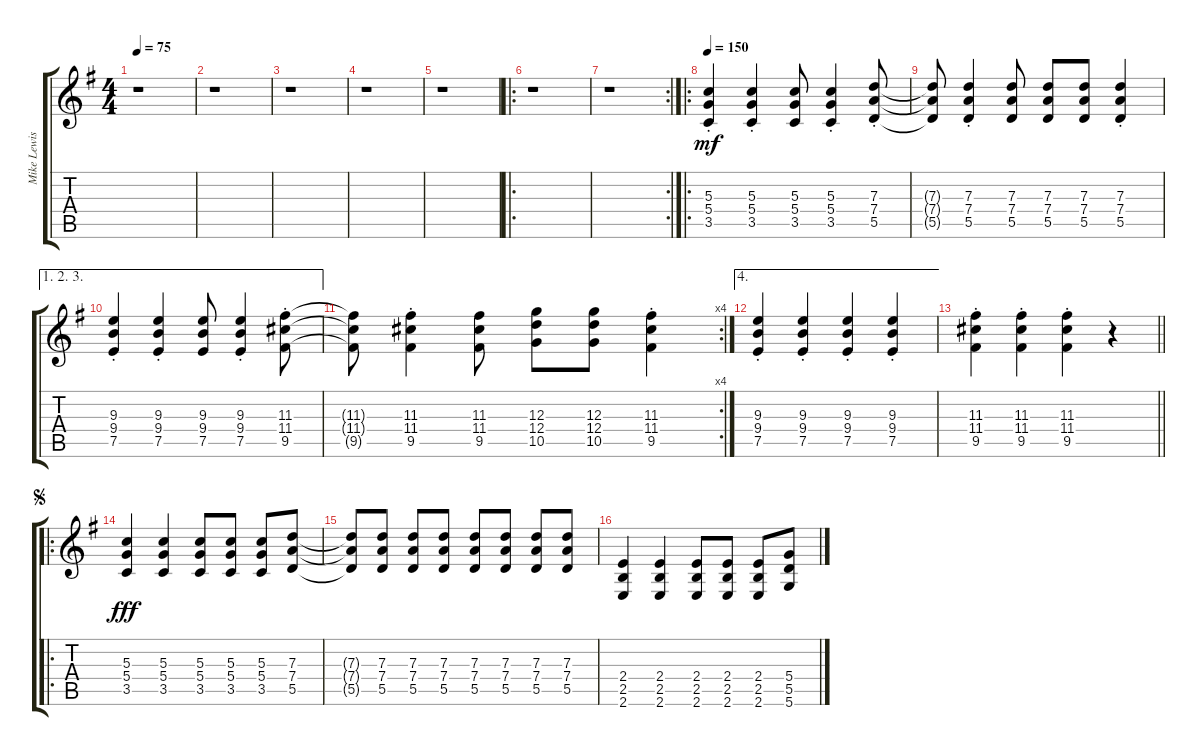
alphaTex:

\track ("Mike Lewis - Guitar" "Mike Lewis") {instrument overdrivenguitar}
\staff {score tabs}
\tuning (E4 B3 G3 D3 A2 D2) {hide}
\ts (4 4)
\tempo 75
\clef g2
\ks g
r.1{dy mf instrument overdrivenguitar} |
r.1 |
r.1 |
r.1 |
r.1 |
\ro
r.1 |
\rc 2
r.1 |
\ro
\tempo 150
(5.3{st} 5.4{st} 3.5{st}).4 (5.3{st} 5.4{st} 3.5{st}).4 (5.3 5.4 3.5).8 (5.3{st} 5.4{st} 3.5{st}).4 (7.3{st} 7.4{st} 5.5{st}).8 |
(7.3{t} 7.4{t} 5.5{t}).8 (7.3{st} 7.4{st} 5.5{st}).4 (7.3 7.4 5.5).8 (7.3 7.4 5.5).8 (7.3 7.4 5.5).8 (7.3{st} 7.4{st} 5.5{st}).4 |
\ae (1 2 3)
(9.3{st} 9.4{st} 7.5{st}).4 (9.3{st} 9.4{st} 7.5{st}).4 (9.3 9.4 7.5).8 (9.3{st} 9.4{st} 7.5{st}).4 (11.3{st} 11.4{st} 9.5{st}).8 |
\rc 4
(11.3{t} 11.4{t} 9.5{t}).8 (11.3{st} 11.4{st} 9.5{st}).4 (11.3 11.4 9.5).8 (12.3 12.4 10.5).8 (12.3 12.4 10.5).8 (11.3{st} 11.4{st} 9.5{st}).4 |
\ae 4
(9.3{st} 9.4{st} 7.5{st}).4 (9.3{st} 9.4{st} 7.5{st}).4 (9.3{st} 9.4{st} 7.5{st}).4 (9.3{st} 9.4{st} 7.5{st}).4 |
\barLineRight lightlight
(11.3{st} 11.4{st} 9.5{st}).4 (11.3{st} 11.4{st} 9.5{st}).4 (11.3{st} 11.4{st} 9.5{st}).4 r.4 |
\ro
\jump segno
(5.3 5.4 3.5).4{dy fff} (5.3 5.4 3.5).4 (5.3 5.4 3.5).8 (5.3 5.4 3.5).8 (5.3 5.4 3.5).8 (7.3 7.4 5.5).8 |
(7.3{t} 7.4{t} 5.5{t}).8 (7.3 7.4 5.5).8 (7.3 7.4 5.5).8 (7.3 7.4 5.5).8 (7.3 7.4 5.5).8 (7.3 7.4 5.5).8 (7.3 7.4 5.5).8 (7.3 7.4 5.5).8 |
(2.4 2.5 2.6).4 (2.4 2.5 2.6).4 (2.4 2.5 2.6).8 (2.4 2.5 2.6).8 (2.4 2.5 2.6).8 (5.4 5.5 5.6).8
